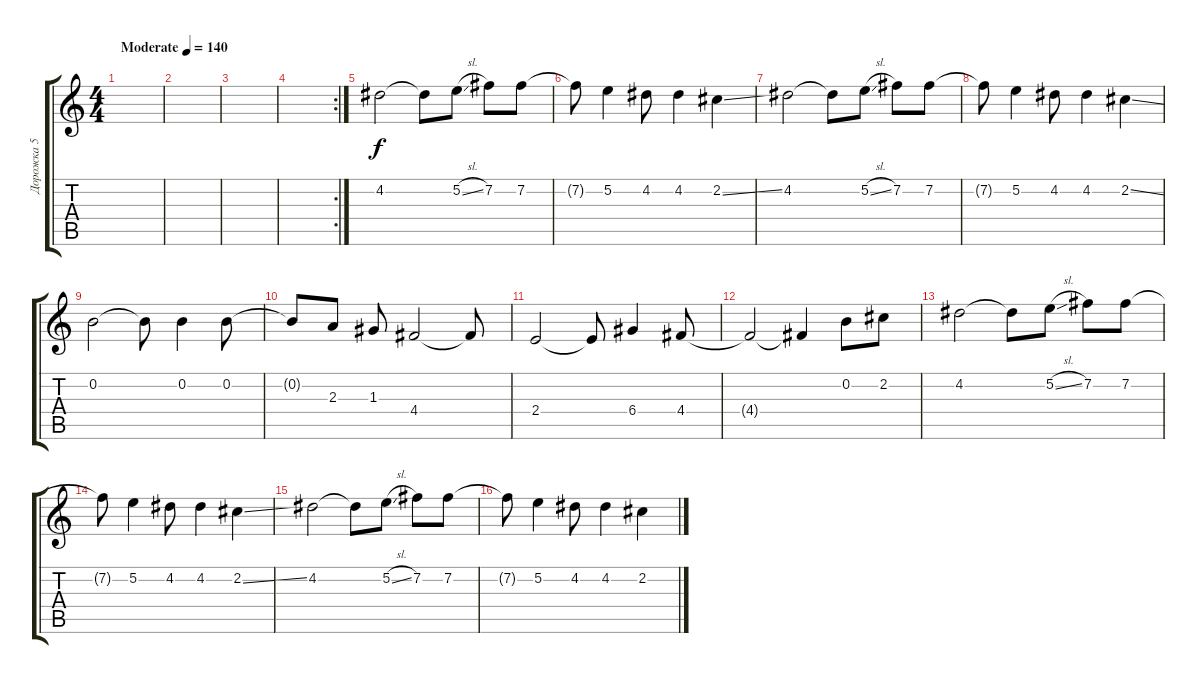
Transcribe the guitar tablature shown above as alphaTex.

\track ("Дорожка 5" "Дорожка 5") {instrument electricguitarmuted}
\staff {score tabs}
\tuning (E4 B3 G3 D3 A2 E2) {hide}
\ts (4 4)
\tempo (140 "Moderate")
\clef g2
\ks c
|
|
|
\rc 2
|
4.2.2 4.2{t}.8 5.2{sl}.8 7.2.8 7.2.8 |
7.2{t}.8 5.2.4 4.2.8 4.2.4 2.2{ss}.4 |
4.2.2 4.2{t}.8 5.2{sl}.8 7.2.8 7.2.8 |
7.2{t}.8 5.2.4 4.2.8 4.2.4 2.2{ss}.4 |
0.2.2 0.2{t}.8 0.2.4 0.2.8 |
0.2{t}.8 2.3.8 1.3.8 4.4.2 4.4{t}.8 |
2.4.2 2.4{t}.8 6.4.4 4.4.8 |
4.4{t}.2 4.4{t}.4 0.2.8 2.2.8 |
4.2.2 4.2{t}.8 5.2{sl}.8 7.2.8 7.2.8 |
7.2{t}.8 5.2.4 4.2.8 4.2.4 2.2{ss}.4 |
4.2.2 4.2{t}.8 5.2{sl}.8 7.2.8 7.2.8 |
7.2{t}.8 5.2.4 4.2.8 4.2.4 2.2{ss}.4
